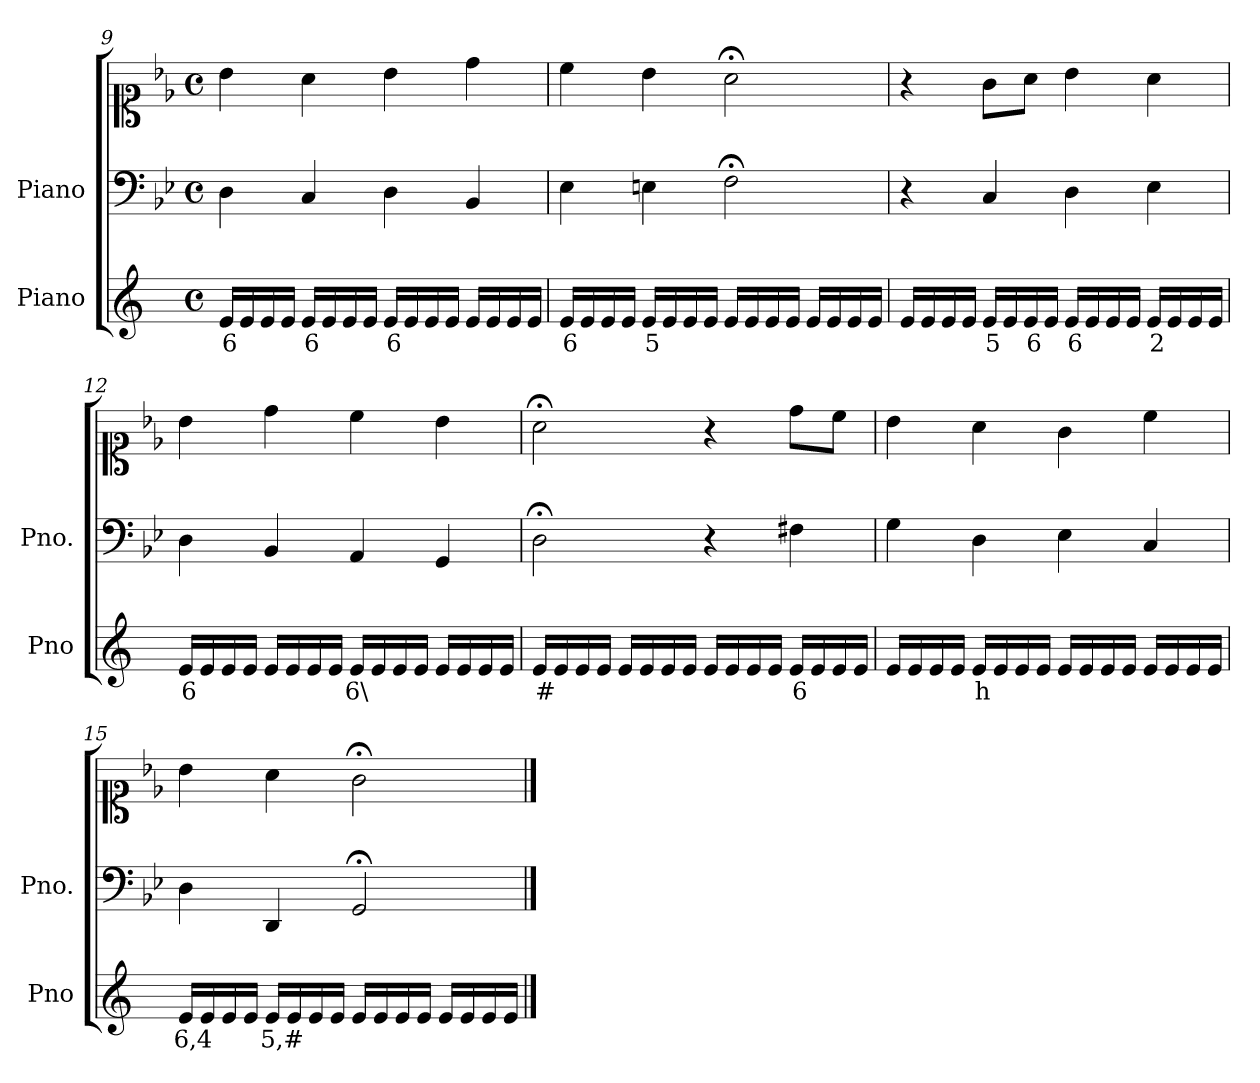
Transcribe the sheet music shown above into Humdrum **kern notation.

**kern	**text	**kern	**kern
*part2	*part2	*part1	*part1
*staff3	*staff3	*staff2	*staff1
*I"Piano	*	*I"Piano	*
*I'Pno	*	*I'Pno.	*
*clefG2	*	*clefF4	*clefC1
*k[]	*	*k[b-e-]	*k[b-e-]
*M4/4	*	*M4/4	*M4/4
*met(c)	*	*met(c)	*met(c)
=9	=9	=9	=9
!	!LO:LY:b	!	!
16e/LL	6	4D\	4b-\
16e/	.	.	.
16e/	.	.	.
16e/JJ	.	.	.
!	!LO:LY:b	!	!
16e/LL	6	4C/	4a\
16e/	.	.	.
16e/	.	.	.
16e/JJ	.	.	.
!	!LO:LY:b	!	!
16e/LL	6	4D\	4b-\
16e/	.	.	.
16e/	.	.	.
16e/JJ	.	.	.
16e/LL	.	4BB-/	4dd\
16e/	.	.	.
16e/	.	.	.
16e/JJ	.	.	.
=10	=10	=10	=10
!	!LO:LY:b	!	!
16e/LL	6	4E-\	4cc\
16e/	.	.	.
16e/	.	.	.
16e/JJ	.	.	.
!	!LO:LY:b	!	!
16e/LL	5	4En\	4b-\
16e/	.	.	.
16e/	.	.	.
16e/JJ	.	.	.
16e/LL	.	2F;<\	2a;<\
16e/	.	.	.
16e/	.	.	.
16e/JJ	.	.	.
16e/LL	.	.	.
16e/	.	.	.
16e/	.	.	.
16e/JJ	.	.	.
=11	=11	=11	=11
16e/LL	.	4r	4r
16e/	.	.	.
16e/	.	.	.
16e/JJ	.	.	.
!	!LO:LY:b	!	!
16e/LL	5	4C/	8g\L
16e/	.	.	.
!	!LO:LY:b	!	!
16e/	6	.	8a\J
16e/JJ	.	.	.
!	!LO:LY:b	!	!
16e/LL	6	4D\	4b-\
16e/	.	.	.
16e/	.	.	.
16e/JJ	.	.	.
!	!LO:LY:b	!	!
16e/LL	2	4E-\	4a\
16e/	.	.	.
16e/	.	.	.
16e/JJ	.	.	.
=12	=12	=12	=12
!	!LO:LY:b	!	!
16e/LL	6	4D\	4b-\
16e/	.	.	.
16e/	.	.	.
16e/JJ	.	.	.
16e/LL	.	4BB-/	4dd\
16e/	.	.	.
16e/	.	.	.
16e/JJ	.	.	.
!	!LO:LY:b	!	!
16e/LL	6\	4AA/	4cc\
16e/	.	.	.
16e/	.	.	.
16e/JJ	.	.	.
16e/LL	.	4GG/	4b-\
16e/	.	.	.
16e/	.	.	.
16e/JJ	.	.	.
=13	=13	=13	=13
!	!LO:LY:b	!	!
16e/LL	#	2D;<\	2a;<\
16e/	.	.	.
16e/	.	.	.
16e/JJ	.	.	.
16e/LL	.	.	.
16e/	.	.	.
16e/	.	.	.
16e/JJ	.	.	.
16e/LL	.	4r	4r
16e/	.	.	.
16e/	.	.	.
16e/JJ	.	.	.
!	!LO:LY:b	!	!
16e/LL	6	4F#X\	8dd\L
16e/	.	.	.
16e/	.	.	8cc\J
16e/JJ	.	.	.
=14	=14	=14	=14
16e/LL	.	4G\	4b-\
16e/	.	.	.
16e/	.	.	.
16e/JJ	.	.	.
!	!LO:LY:b	!	!
16e/LL	h	4D\	4a\
16e/	.	.	.
16e/	.	.	.
16e/JJ	.	.	.
16e/LL	.	4E-\	4g\
16e/	.	.	.
16e/	.	.	.
16e/JJ	.	.	.
16e/LL	.	4C/	4cc\
16e/	.	.	.
16e/	.	.	.
16e/JJ	.	.	.
=15	=15	=15	=15
!	!LO:LY:b	!	!
16e/LL	6,4	4D\	4b-\
16e/	.	.	.
16e/	.	.	.
16e/JJ	.	.	.
!	!LO:LY:b	!	!
16e/LL	5,#	4DD/	4a\
16e/	.	.	.
16e/	.	.	.
16e/JJ	.	.	.
16e/LL	.	2GG;</	2g;<\
16e/	.	.	.
16e/	.	.	.
16e/JJ	.	.	.
16e/LL	.	.	.
16e/	.	.	.
16e/	.	.	.
16e/JJ	.	.	.
==	==	==	==
*-	*-	*-	*-
